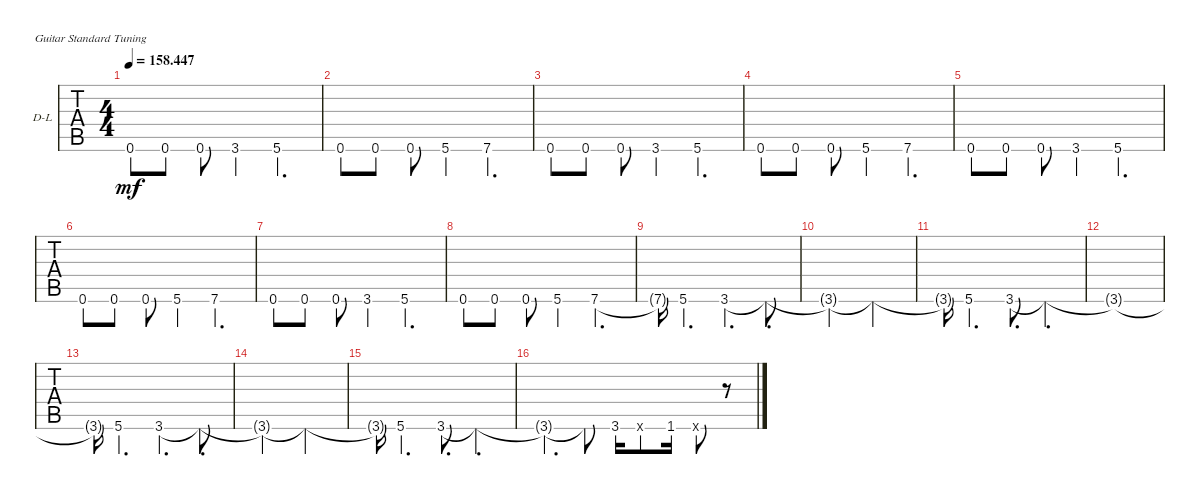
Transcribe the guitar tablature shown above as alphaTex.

\defaultSystemsLayout 4
\bracketExtendMode groupsimilarinstruments
\firstSystemTrackNameOrientation horizontal
\otherSystemsTrackNameOrientation horizontal
\track ("Distortion-Left" "D-L") {instrument distortionguitar}
\staff {tabs}
\tuning (E4 B3 G3 D3 A2 E2)
\ts (4 4)
\tempo
158.447
\accidentals auto
\clef g2
\ottava regular
\simile none
\ks c
0.6{hac}.8{dy mf instrument distortionguitar} 0.6.8 0.6{hac}.8 3.6{hac}.4 5.6.4{d} |
0.6.8 0.6{hac}.8 0.6.8 5.6.4 7.6{hac}.4{d} |
0.6{hac}.8 0.6.8 0.6{hac}.8 3.6{hac}.4 5.6.4{d} |
0.6.8 0.6{hac}.8 0.6.8 5.6.4 7.6{hac}.4{d} |
0.6{hac}.8 0.6.8 0.6{hac}.8 3.6{hac}.4 5.6.4{d} |
0.6.8 0.6{hac}.8 0.6.8 5.6.4 7.6{hac}.4{d} |
0.6{hac}.8 0.6.8 0.6{hac}.8 3.6{hac}.4 5.6.4{d} |
0.6.8 0.6{hac}.8 0.6.8 5.6.4 7.6{hac}.4{d} |
7.6{t}.16 5.6{hac}.4{d} 3.6.4{d} 3.6{t}.8{d} |
3.6{t}.2 3.6{t}.2 |
3.6{t}.16 5.6.4{d} 3.6{hac}.8{d} 3.6{t}.4{d} |
3.6{t}.1 |
3.6{t}.16 5.6{hac}.4{d} 3.6.4{d} 3.6{t}.8{d} |
3.6{t}.2 3.6{t}.2 |
3.6{t}.16 5.6.4{d} 3.6{hac}.8{d} 3.6{t}.4{d} |
3.6{t}.4{d} 3.6{t}.8 3.6.16 3.6{x}.8 1.6{hac}.16 0.6{x}.8 r.8
